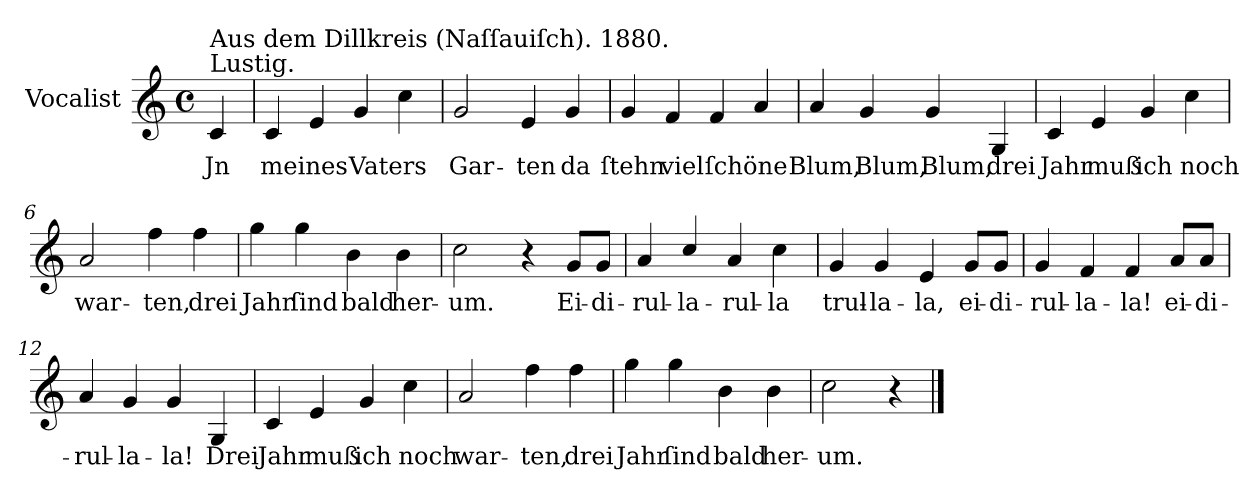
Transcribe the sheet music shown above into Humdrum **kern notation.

**kern	**text
*part1	*part1
*staff1	*staff1
*I"Vocalist	*
*k[]	*
*C:	*
*M4/4	*
*met(c)	*
=	=
!LO:TX:a:t=Lustig.	!
!LO:TX:a:t=Aus dem Dillkreis (Naſſauiſch). 1880.	!
4c	Jn
=1	=1
4c	meines
4e	.
4g	Vaters
4cc	.
=2	=2
2g	Gar-
4e	-ten
4g	da
=3	=3
4g	ſtehn
4f	viel
4f	ſchöne
4a	.
=4	=4
4a	Blum,
4g	Blum,
4g	Blum,
4G	drei
=5	=5
4c	Jahr
4e	muß
4g	ich
4cc	noch
=6	=6
2a	war-
4ff	-ten,
4ff	drei
=7	=7
4gg	Jahr
4gg	ſind
4b	bald
4b	her-
=8	=8
2cc	-um.
4r	.
8gL	Ei-
8gJ	-di-
=9	=9
4a	-rul-
4cc/	-la-
4a	-rul-
4cc	-la
=10	=10
4g	trul-
4g	-la-
4e	-la,
8gL	ei-
8gJ	-di-
=11	=11
4g	-rul-
4f	-la-
4f	-la!
8aL	ei-
8aJ	-di-
=12	=12
4a	-rul-
4g	-la-
4g	-la!
4G	Drei
=13	=13
4c	Jahr
4e	muß
4g	ich
4cc	noch
=14	=14
2a	war-
4ff	-ten,
4ff	drei
=15	=15
4gg	Jahr
4gg	ſind
4b	bald
4b	her-
=16	=16
2cc	-um.
4r	.
==	==
*-	*-
